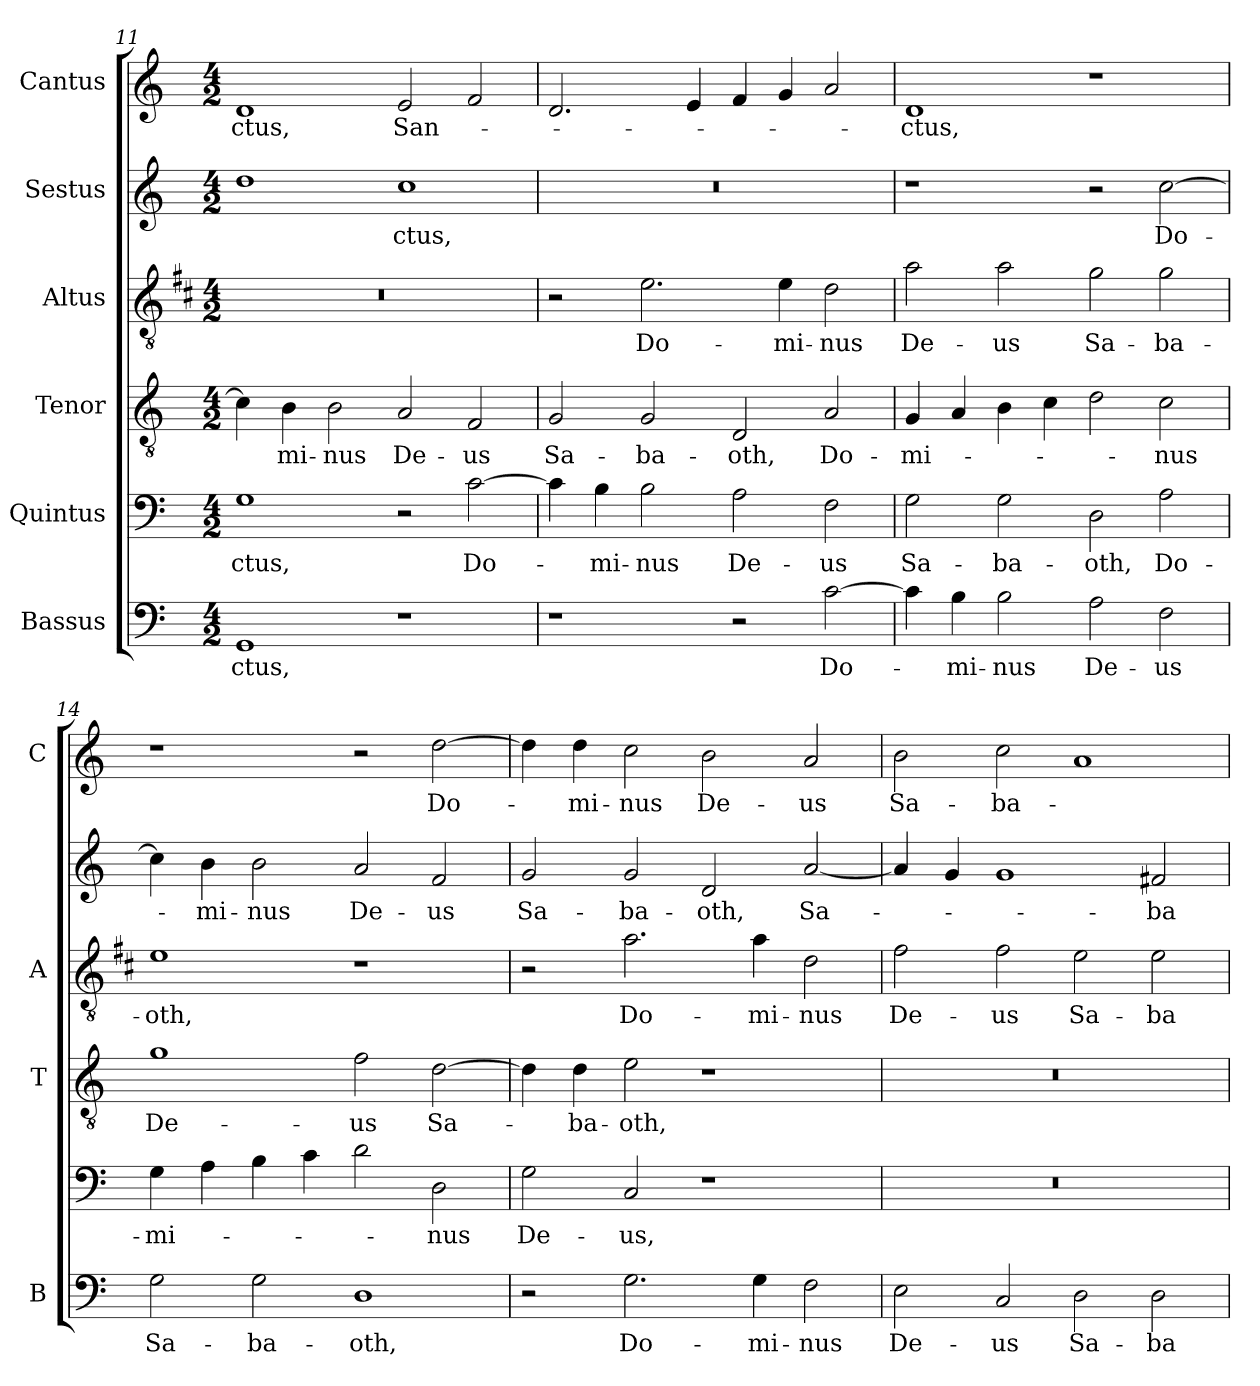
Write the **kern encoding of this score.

**kern	**text	**kern	**text	**kern	**text	**kern	**text	**kern	**text	**kern	**text
*part6	*part6	*part5	*part5	*part4	*part4	*part3	*part3	*part2	*part2	*part1	*part1
*staff6	*staff6	*staff5	*staff5	*staff4	*staff4	*staff3	*staff3	*staff2	*staff2	*staff1	*staff1
*I"Bassus	*	*I"Quintus	*	*I"Tenor	*	*I"Altus	*	*I"Sestus	*	*I"Cantus	*
*I'B	*	*	*	*I'T	*	*I'A	*	*	*	*I'C	*
*clefF4	*	*clefF4	*	*clefGv2	*	*clefGv2	*	*clefG2	*	*clefG2	*
*	*	*	*	*	*	*ITrd1c2	*	*	*	*	*
*k[]	*	*k[]	*	*k[]	*	*k[]	*	*k[]	*	*k[]	*
*C:	*	*C:	*	*C:	*	*C:	*	*C:	*	*C:	*
*M4/2	*	*M4/2	*	*M4/2	*	*M4/2	*	*M4/2	*	*M4/2	*
=11	=11	=11	=11	=11	=11	=11	=11	=11	=11	=11	=11
!	!LO:LY:b	!	!LO:LY:b	!	!	!	!	!	!	!	!LO:LY:b
1GG	-ctus,	1G	-ctus,	4c\]	.	0r	.	1dd	.	1d	-ctus,
!	!	!	!	!	!LO:LY:b	!	!	!	!	!	!
.	.	.	.	4B\	-mi-	.	.	.	.	.	.
!	!	!	!	!	!LO:LY:b	!	!	!	!	!	!
.	.	.	.	2B\	-nus	.	.	.	.	.	.
!	!	!	!	!	!LO:LY:b	!	!	!	!LO:LY:b	!	!LO:LY:b
1r	.	2r	.	2A/	De-	.	.	1cc	-ctus,	2e/	San-
!	!	!	!LO:LY:b	!	!LO:LY:b	!	!	!	!	!	!
.	.	[2c\	Do-	2F/	-us	.	.	.	.	2f/	.
!!LO:PB:g=z
=12	=12	=12	=12	=12	=12	=12	=12	=12	=12	=12	=12
!	!	!	!	!	!LO:LY:b	!	!	!	!	!	!
1r	.	4c\]	.	2G/	Sa-	2r	.	0r	.	2.d/	.
!	!	!	!LO:LY:b	!	!	!	!	!	!	!	!
.	.	4B\	-mi-	.	.	.	.	.	.	.	.
!	!	!	!LO:LY:b	!	!LO:LY:b	!	!LO:LY:b	!	!	!	!
.	.	2B\	-nus	2G/	-ba-	2.d\	Do-	.	.	.	.
.	.	.	.	.	.	.	.	.	.	4e/	.
!	!	!	!LO:LY:b	!	!LO:LY:b	!	!	!	!	!	!
2r	.	2A\	De-	2D/	-oth,	.	.	.	.	4f/	.
!	!	!	!	!	!	!	!LO:LY:b	!	!	!	!
.	.	.	.	.	.	4d\	-mi-	.	.	4g/	.
!	!LO:LY:b	!	!LO:LY:b	!	!LO:LY:b	!	!LO:LY:b	!	!	!	!
[2c\	Do-	2F\	-us	2A/	Do-	2c\	-nus	.	.	2a/	.
=13	=13	=13	=13	=13	=13	=13	=13	=13	=13	=13	=13
!	!	!	!LO:LY:b	!	!LO:LY:b	!	!LO:LY:b	!	!	!	!LO:LY:b
4c\]	.	2G\	Sa-	4G/	-mi-	2g\	De-	1r	.	1d	-ctus,
!	!LO:LY:b	!	!	!	!	!	!	!	!	!	!
4B\	-mi-	.	.	4A/	.	.	.	.	.	.	.
!	!LO:LY:b	!	!LO:LY:b	!	!	!	!LO:LY:b	!	!	!	!
2B\	-nus	2G\	-ba-	4B\	.	2g\	-us	.	.	.	.
.	.	.	.	4c\	.	.	.	.	.	.	.
!	!LO:LY:b	!	!LO:LY:b	!	!	!	!LO:LY:b	!	!	!	!
2A\	De-	2D\	-oth,	2d\	.	2f\	Sa-	2r	.	1r	.
!	!LO:LY:b	!	!LO:LY:b	!	!LO:LY:b	!	!LO:LY:b	!	!LO:LY:b	!	!
2F\	-us	2A\	Do-	2c\	-nus	2f\	-ba-	[2cc\	Do-	.	.
=14	=14	=14	=14	=14	=14	=14	=14	=14	=14	=14	=14
!	!LO:LY:b	!	!LO:LY:b	!	!LO:LY:b	!	!LO:LY:b	!	!	!	!
2G\	Sa-	4G\	-mi-	1g	De-	1d	-oth,	4cc\]	.	1r	.
!	!	!	!	!	!	!	!	!	!LO:LY:b	!	!
.	.	4A\	.	.	.	.	.	4b\	-mi-	.	.
!	!LO:LY:b	!	!	!	!	!	!	!	!LO:LY:b	!	!
2G\	-ba-	4B\	.	.	.	.	.	2b\	-nus	.	.
.	.	4c\	.	.	.	.	.	.	.	.	.
!	!LO:LY:b	!	!	!	!LO:LY:b	!	!	!	!LO:LY:b	!	!
1D	-oth,	2d\	.	2f\	-us	1r	.	2a/	De-	2r	.
!	!	!	!LO:LY:b	!	!LO:LY:b	!	!	!	!LO:LY:b	!	!LO:LY:b
.	.	2D\	-nus	[2d\	Sa-	.	.	2f/	-us	[2dd\	Do-
=15	=15	=15	=15	=15	=15	=15	=15	=15	=15	=15	=15
!	!	!	!LO:LY:b	!	!	!	!	!	!LO:LY:b	!	!
2r	.	2G\	De-	4d\]	.	2r	.	2g/	Sa-	4dd\]	.
!	!	!	!	!	!LO:LY:b	!	!	!	!	!	!LO:LY:b
.	.	.	.	4d\	-ba-	.	.	.	.	4dd\	-mi-
!	!LO:LY:b	!	!LO:LY:b	!	!LO:LY:b	!	!LO:LY:b	!	!LO:LY:b	!	!LO:LY:b
2.G\	Do-	2C/	-us,	2e\	-oth,	2.g\	Do-	2g/	-ba-	2cc\	-nus
!	!	!	!	!	!	!	!	!	!LO:LY:b	!	!LO:LY:b
.	.	1r	.	1r	.	.	.	2d/	-oth,	2b\	De-
!	!LO:LY:b	!	!	!	!	!	!LO:LY:b	!	!	!	!
4G\	-mi-	.	.	.	.	4g\	-mi-	.	.	.	.
!	!LO:LY:b	!	!	!	!	!	!LO:LY:b	!	!LO:LY:b	!	!LO:LY:b
2F\	-nus	.	.	.	.	2c\	-nus	[2a/	Sa-	2a/	-us
=16	=16	=16	=16	=16	=16	=16	=16	=16	=16	=16	=16
!	!LO:LY:b	!	!	!	!	!	!LO:LY:b	!	!	!	!LO:LY:b
2E\	De-	0r	.	0r	.	2e\	De-	4a/]	.	2b\	Sa-
.	.	.	.	.	.	.	.	4g/	.	.	.
!	!LO:LY:b	!	!	!	!	!	!LO:LY:b	!	!	!	!LO:LY:b
2C/	-us	.	.	.	.	2e\	-us	1g	.	2cc\	-ba-
!	!LO:LY:b	!	!	!	!	!	!LO:LY:b	!	!	!	!
2D\	Sa-	.	.	.	.	2d\	Sa-	.	.	1a	.
!	!LO:LY:b	!	!	!	!	!	!LO:LY:b	!	!LO:LY:b	!	!
2D\	-ba-	.	.	.	.	2d\	-ba-	2f#X/	-ba-	.	.
=	=	=	=	=	=	=	=	=	=	=	=
*-	*-	*-	*-	*-	*-	*-	*-	*-	*-	*-	*-
